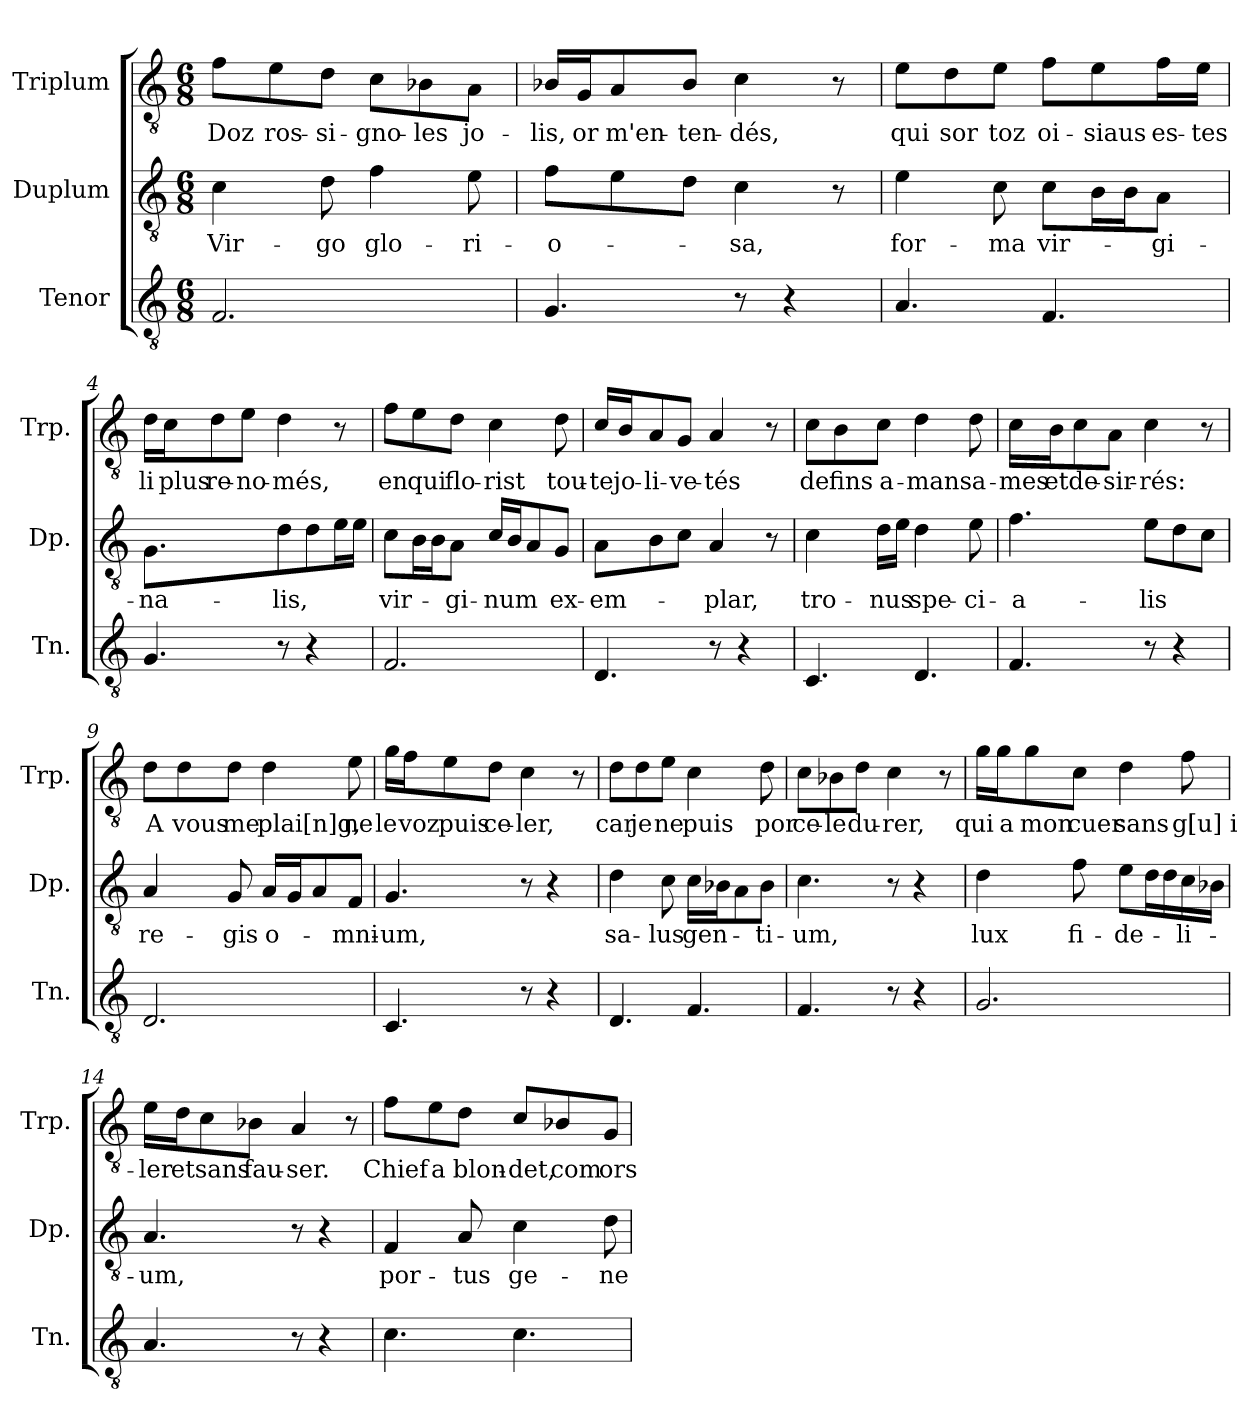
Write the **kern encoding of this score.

**kern	**kern	**text	**kern	**text
*part3	*part2	*part2	*part1	*part1
*staff3	*staff2	*staff2	*staff1	*staff1
*I"Tenor	*I"Duplum	*	*I"Triplum	*
*I'Tn.	*I'Dp.	*	*I'Trp.	*
*clefGv2	*clefGv2	*	*clefGv2	*
*k[]	*k[]	*	*k[]	*
*M6/8	*M6/8	*	*M6/8	*
=1	=1	=1	=1	=1
!	!	!LO:LY:b	!	!LO:LY:b
2.F/	4c\	Vir-	8f\L	Doz
!	!	!	!	!LO:LY:b
.	.	.	8e\	ros-
!	!	!LO:LY:b	!	!LO:LY:b
.	8d\	-go	8d\J	-si-
!	!	!LO:LY:b	!	!LO:LY:b
.	4f\	glo-	8c\L	-gno-
!	!	!	!	!LO:LY:b
.	.	.	8B-i\	-les
!	!	!LO:LY:b	!	!LO:LY:b
.	8e\	-ri-	8A\J	jo-
=2	=2	=2	=2	=2
!	!	!LO:LY:b	!	!LO:LY:b
4.G/	8f\L	-o-	16B-i/LL	-lis,
!	!	!	!	!LO:LY:b
.	.	.	16G/J	or
!	!	!	!	!LO:LY:b
.	8e\	.	8A/	m'en-
!	!	!	!	!LO:LY:b
.	8d\J	.	8B-i/J	-ten-
!	!	!LO:LY:b	!	!LO:LY:b
8r	4c\	-sa,	4c\	-dés,
4r	.	.	.	.
.	8r	.	8r	.
=3	=3	=3	=3	=3
!	!	!LO:LY:b	!	!LO:LY:b
4.A/	4e\	for-	8e\L	qui
!	!	!	!	!LO:LY:b
.	.	.	8d\	sor
!	!	!LO:LY:b	!	!LO:LY:b
.	8c\	-ma	8e\J	toz
!	!	!LO:LY:b	!	!LO:LY:b
4.F/	8c\L	vir-	8f\L	oi-
!	!	!	!	!LO:LY:b
*	*tremolo	*	*	*
.	16B\	.	8e\	-siaus
.	16B\	.	.	.
*	*Xtremolo	*	*	*
!	!	!LO:LY:b	!	!LO:LY:b
.	8A\J	-gi-	16f\L	es-
!	!	!	!	!LO:LY:b
.	.	.	16e\JJ	-tes
=4	=4	=4	=4	=4
!	!	!LO:LY:b	!	!LO:LY:b
4.G/	4.G/	-na-	16d\LL	li
!	!	!	!	!LO:LY:b
.	.	.	16c\J	plus
!	!	!	!	!LO:LY:b
.	.	.	8d\	re-
!	!	!	!	!LO:LY:b
.	.	.	8e\J	-no-
!	!	!LO:LY:b	!	!LO:LY:b
8r	8d\L	-lis,	4d\	-més,
4r	8d\	.	.	.
*	*tremolo	*	*	*
.	16e\	.	8r	.
.	16e\JJ	.	.	.
*	*Xtremolo	*	*	*
!!LO:LB:g=z
=5	=5	=5	=5	=5
!	!	!LO:LY:b	!	!LO:LY:b
2.F/	8c\L	vir-	8f\L	en
!	!	!	!	!LO:LY:b
*	*tremolo	*	*	*
.	16B\	.	8e\	qui
.	16B\	.	.	.
*	*Xtremolo	*	*	*
!	!	!LO:LY:b	!	!LO:LY:b
.	8A\J	-gi-	8d\J	flo-
!	!	!LO:LY:b	!	!LO:LY:b
.	16c/LL	-num	4c\	-rist
.	16B/J	.	.	.
.	8A/	.	.	.
!	!	!LO:LY:b	!	!LO:LY:b
.	8G/J	ex-	8d\	tou-
=6	=6	=6	=6	=6
!	!	!LO:LY:b	!	!LO:LY:b
4.D/	8A\L	-em-	16c/LL	-te
!	!	!	!	!LO:LY:b
.	.	.	16B/J	jo-
!	!	!	!	!LO:LY:b
.	8B\	.	8A/	-li-
!	!	!	!	!LO:LY:b
.	8c\J	.	8G/J	-ve-
!	!	!LO:LY:b	!	!LO:LY:b
8r	4A/	-plar,	4A/	-tés
4r	.	.	.	.
.	8r	.	8r	.
=7	=7	=7	=7	=7
!	!	!LO:LY:b	!	!LO:LY:b
4.C/	4c\	tro-	8c\L	de
!	!	!	!	!LO:LY:b
.	.	.	8B\	fins
!	!	!LO:LY:b	!	!LO:LY:b
.	16d\LL	-nus	8c\J	a-
.	16e\JJ	.	.	.
!	!	!LO:LY:b	!	!LO:LY:b
4.D/	4d\	spe-	4d\	-mans
!	!	!LO:LY:b	!	!LO:LY:b
.	8e\	-ci-	8d\	a-
=8	=8	=8	=8	=8
!	!	!LO:LY:b	!	!LO:LY:b
4.F/	4.f\	-a-	16c\LL	-mes
!	!	!	!	!LO:LY:b
.	.	.	16B\J	et
!	!	!	!	!LO:LY:b
.	.	.	8c\	de-
!	!	!	!	!LO:LY:b
.	.	.	8A\J	-sir-
!	!	!LO:LY:b	!	!LO:LY:b
8r	8e\L	-lis	4c\	-rés:
4r	8d\	.	.	.
.	8c\J	.	8r	.
!!LO:LB:g=z
=9	=9	=9	=9	=9
!	!	!LO:LY:b	!	!LO:LY:b
2.D/	4A/	re-	8d\L	A
!	!	!	!	!LO:LY:b
.	.	.	8d\	vous
!	!	!LO:LY:b	!	!LO:LY:b
.	8G/	-gis	8d\J	me
!	!	!LO:LY:b	!	!LO:LY:b
.	16A/LL	o-	4d\	plai[n]g,
.	16G/J	.	.	.
.	8A/	.	.	.
!	!	!LO:LY:b	!	!LO:LY:b
.	8F/J	-mni-	8e\	ne
=10	=10	=10	=10	=10
!	!	!LO:LY:b	!	!LO:LY:b
4.C/	4.G/	-um,	16g\LL	le
!	!	!	!	!LO:LY:b
.	.	.	16f\J	voz
!	!	!	!	!LO:LY:b
.	.	.	8e\	puis
!	!	!	!	!LO:LY:b
.	.	.	8d\J	ce-
!	!	!	!	!LO:LY:b
8r	8r	.	4c\	-ler,
4r	4r	.	.	.
.	.	.	8r	.
=11	=11	=11	=11	=11
!	!	!LO:LY:b	!	!LO:LY:b
4.D/	4d\	sa-	8d\L	car
!	!	!	!	!LO:LY:b
.	.	.	8d\	je
!	!	!LO:LY:b	!	!LO:LY:b
.	8c\	-lus	8e\J	ne
!	!	!LO:LY:b	!	!LO:LY:b
4.F/	16c\LL	gen-	4c\	puis
.	16B-i\J	.	.	.
.	8A\	.	.	.
!	!	!LO:LY:b	!	!LO:LY:b
.	8B-i\J	-ti-	8d\	por
=12	=12	=12	=12	=12
!	!	!LO:LY:b	!	!LO:LY:b
4.F/	4.c\	-um,	8c\L	ce-
!	!	!	!	!LO:LY:b
.	.	.	8B-i\	-le
!	!	!	!	!LO:LY:b
.	.	.	8d\J	du-
!	!	!	!	!LO:LY:b
8r	8r	.	4c\	-rer,
4r	4r	.	.	.
.	.	.	8r	.
!!LO:PB:g=z
=13	=13	=13	=13	=13
!	!	!LO:LY:b	!	!LO:LY:b
2.G/	4d\	lux	16g\LL	qui
!	!	!	!	!LO:LY:b
.	.	.	16g\J	a
!	!	!	!	!LO:LY:b
.	.	.	8g\	mon
!	!	!LO:LY:b	!	!LO:LY:b
.	8f\	fi-	8c\J	cuer
!	!	!LO:LY:b	!	!LO:LY:b
.	8e\L	-de-	4d\	sans
*	*tremolo	*	*	*
.	16d\	.	.	.
.	16d\	.	.	.
*	*Xtremolo	*	*	*
!	!	!LO:LY:b	!	!LO:LY:b
.	16c\L	-li-	8f\	g[u]i-
.	16B-i\JJ	.	.	.
=14	=14	=14	=14	=14
!	!	!LO:LY:b	!	!LO:LY:b
4.A/	4.A/	-um,	16e\LL	-ler
!	!	!	!	!LO:LY:b
.	.	.	16d\J	et
!	!	!	!	!LO:LY:b
.	.	.	8c\	sans
!	!	!	!	!LO:LY:b
.	.	.	8B-i\J	fau-
!	!	!	!	!LO:LY:b
8r	8r	.	4A/	-ser.
4r	4r	.	.	.
.	.	.	8r	.
=15	=15	=15	=15	=15
!	!	!LO:LY:b	!	!LO:LY:b
4.c\	4F/	por-	8f\L	Chief
!	!	!	!	!LO:LY:b
.	.	.	8e\	a
!	!	!LO:LY:b	!	!LO:LY:b
.	8A/	-tus	8d\J	blon-
!	!	!LO:LY:b	!	!LO:LY:b
4.c\	4c\	ge-	8c/L	-det,
!	!	!	!	!LO:LY:b
.	.	.	8B-i/	com
!	!	!LO:LY:b	!	!LO:LY:b
.	8d\	-ne-	8G/J	ors
=	=	=	=	=
*-	*-	*-	*-	*-
